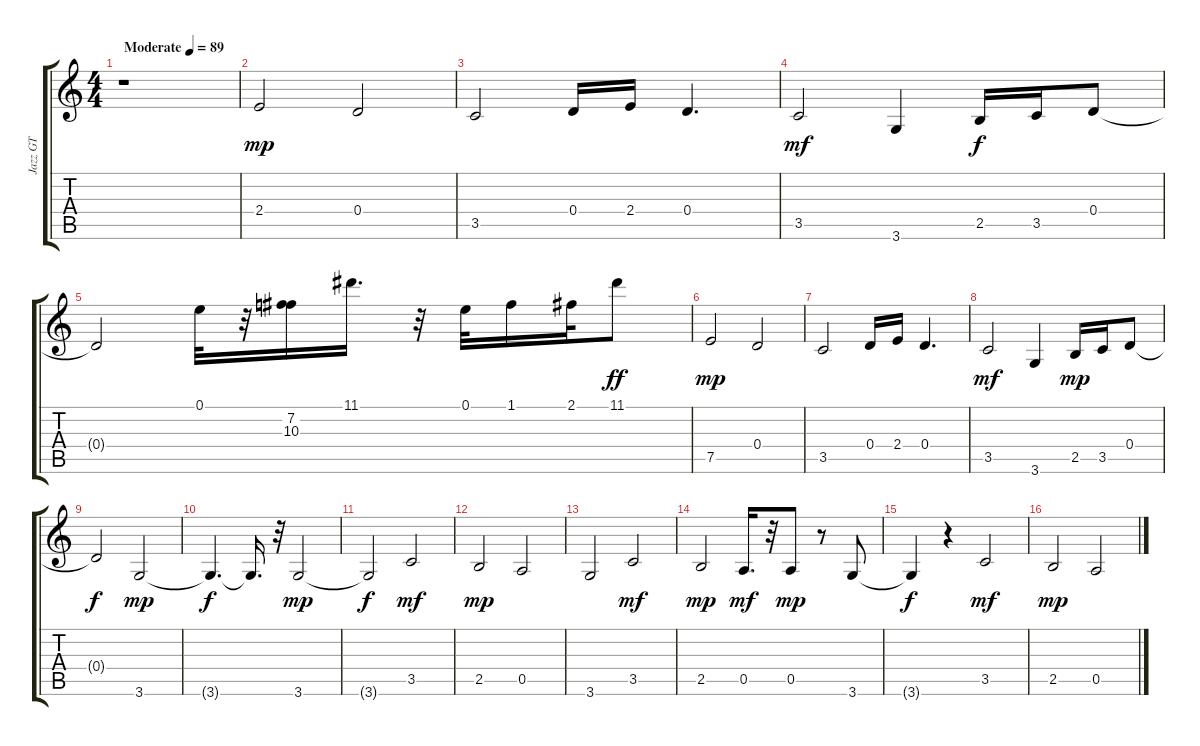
\track ("Jazz GT" "Jazz GT") {instrument electricguitarjazz}
\staff {score tabs}
\tuning (E4 B3 G3 D3 A2 E2) {hide}
\ts (4 4)
\tempo (89 "Moderate")
\clef g2
\ks c
r.1{dy mp instrument electricguitarjazz} |
2.4.2 0.4.2 |
3.5.2 0.4.16 2.4.16 0.4.4{d} |
3.5.2{dy mf} 3.6.4 2.5.16{dy f} 3.5.16 0.4.8 |
0.4{t}.2 0.1.32 r.32 (7.2 10.3).16 11.1.16{d} r.32 0.1.32 1.1.16 2.1.32 11.1.8{dy ff} |
7.5.2{dy mp} 0.4.2 |
3.5.2 0.4.16 2.4.16 0.4.4{d} |
3.5.2{dy mf} 3.6.4 2.5.16{dy mp} 3.5.16 0.4.8 |
0.4{t}.2{dy f} 3.6.2{dy mp} |
3.6{t}.4{d dy f} 3.6{t}.16{d} r.32 3.6.2{dy mp} |
3.6{t}.2{dy f} 3.5.2{dy mf} |
2.5.2{dy mp} 0.5.2 |
3.6.2 3.5.2{dy mf} |
2.5.2{dy mp} 0.5.16{d dy mf} r.32 0.5.8{dy mp} r.8 3.6.8 |
3.6{t}.4{dy f} r.4 3.5.2{dy mf} |
2.5.2{dy mp} 0.5.2
